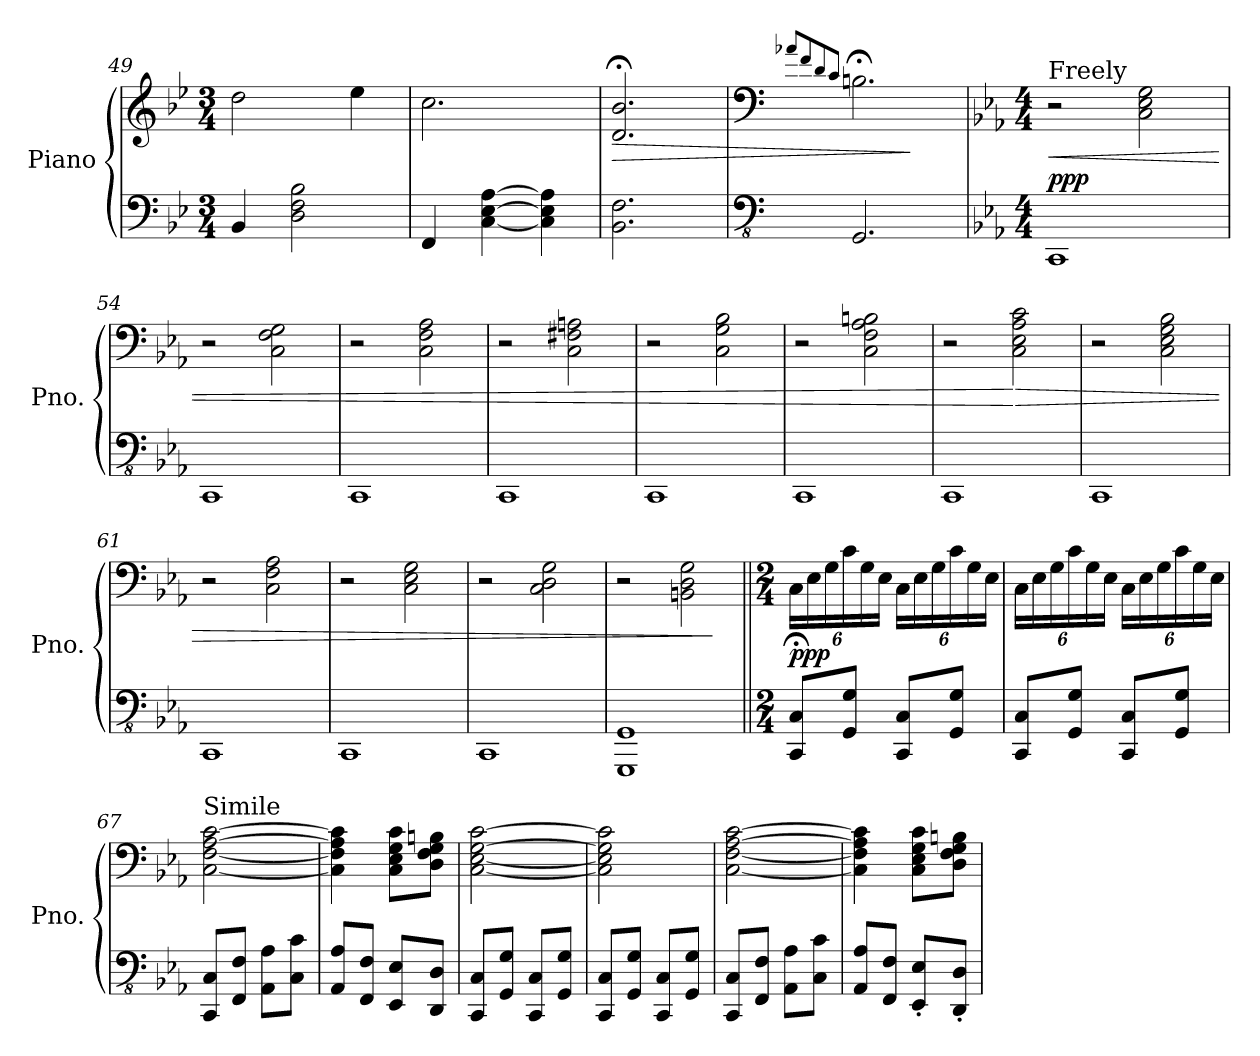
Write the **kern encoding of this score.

**kern	**kern	**dynam
*part1	*part1	*part1
*staff2	*staff1	*staff1/2
*I"Piano	*	*
*I'Pno.	*	*
*clefF4	*clefG2	*
*k[b-e-]	*k[b-e-]	*
*M3/4	*M3/4	*
=49	=49	=49
4BB-/	2dd\	.
2D\ 2F\ 2B-\	.	.
.	4ee-\	.
=50	=50	=50
4FF/	2.cc\	.
[4C\ [4E-\ [4A\	.	.
4C\] 4E-\] 4A\]	.	.
=51	=51	=51
!	!	!LO:HP:b
2.BB-\ 2.F\	2.d/;< 2.b-/;<	>
=52	=52	=52
*clefFv4	*clefF4	*
.	8qa-X/L	.
.	8qf/	.
.	8qd/	.
.	8qc/J	.
2.GGG/	2.Bn;<\	.
.	.	]
=53	=53	=53
*k[b-e-a-]	*k[b-e-a-]	*
*M4/4	*M4/4	*
!	!LO:TX:a:t=Freely	!
!	!	!LO:HP:b
!	!	!LO:DY:n=1:a=2
1CCC	2r	< ppp
.	2C\ 2E-\ 2G\	.
=54	=54	=54
1CCC	2r	.
.	2C\ 2F\ 2G\	.
!!LO:LB:g=z
=55	=55	=55
1CCC	2r	.
.	2C\ 2F\ 2A-\	.
=56	=56	=56
1CCC	2r	.
.	2C\ 2F#X\ 2An\	.
=57	=57	=57
1CCC	2r	.
.	2C\ 2G\ 2B-\	.
=58	=58	=58
1CCC	2r	.
.	2C\ 2F\ 2A-\ 2Bn\	.
=59	=59	=59
1CCC	2r	.
!	!	!LO:HP:n=1:b
.	2C\ 2E-\ 2A-\ 2c\	[ >
=60	=60	=60
1CCC	2r	.
.	2C\ 2E-\ 2G\ 2B-\	.
=61	=61	=61
1CCC	2r	.
.	2C\ 2F\ 2A-\	.
=62	=62	=62
1CCC	2r	.
.	2C\ 2E-\ 2G\	.
=63	=63	=63
1CCC	2r	.
.	2C\ 2D\ 2G\	.
=64	=64	=64
1GGGG 1GGG	2r	.
.	2BBn\ 2D\ 2G\	.
.	.	]
=65||	=65||	=65||
*M2/4	*M2/4	*
*	*Xbrackettup	*
!	!	!LO:DY:a=2
8CCC/;< 8CC/;<L	24C\LL	ppp
.	24E-\	.
.	24G\	.
8GGG/ 8GG/J	24c\	.
.	24G\	.
.	24E-\JJ	.
8CCC/ 8CC/L	24C\LL	.
.	24E-\	.
.	24G\	.
8GGG/ 8GG/J	24c\	.
.	24G\	.
.	24E-\JJ	.
!!LO:LB:g=z
=66	=66	=66
8CCC/ 8CC/L	24C\LL	.
.	24E-\	.
.	24G\	.
8GGG/ 8GG/J	24c\	.
.	24G\	.
.	24E-\JJ	.
8CCC/ 8CC/L	24C\LL	.
.	24E-\	.
.	24G\	.
8GGG/ 8GG/J	24c\	.
.	24G\	.
.	24E-\JJ	.
=67	=67	=67
!	!LO:TX:a:t=Simile	!
8CCC/ 8CC/L	[2C\ [2F\ [2A-\ [2c\	.
8FFF/ 8FF/J	.	.
8AAA-\ 8AA-\L	.	.
8CC\ 8C\J	.	.
=68	=68	=68
8AAA-/ 8AA-/L	4C\] 4F\] 4A-\] 4c\]	.
8FFF/ 8FF/J	.	.
8EEE-/ 8EE-/L	8C\ 8E-\ 8G\ 8c\L	.
8DDD/ 8DD/J	8D\ 8F\ 8G\ 8Bn\J	.
=69	=69	=69
8CCC/ 8CC/L	[2C\ [2E-\ [2G\ [2c\	.
8GGG/ 8GG/J	.	.
8CCC/ 8CC/L	.	.
8GGG/ 8GG/J	.	.
=70	=70	=70
8CCC/ 8CC/L	2C\] 2E-\] 2G\] 2c\]	.
8GGG/ 8GG/J	.	.
8CCC/ 8CC/L	.	.
8GGG/ 8GG/J	.	.
=71	=71	=71
8CCC/ 8CC/L	[2C\ [2F\ [2A-\ [2c\	.
8FFF/ 8FF/J	.	.
8AAA-\ 8AA-\L	.	.
8CC\ 8C\J	.	.
=72	=72	=72
8AAA-/ 8AA-/L	4C\] 4F\] 4A-\] 4c\]	.
8FFF/ 8FF/J	.	.
8EEE-/' 8EE-/'L	8C\ 8E-\ 8G\ 8c\L	.
8DDD/' 8DD/'J	8D\ 8F\ 8G\ 8Bn\J	.
=	=	=
*-	*-	*-
